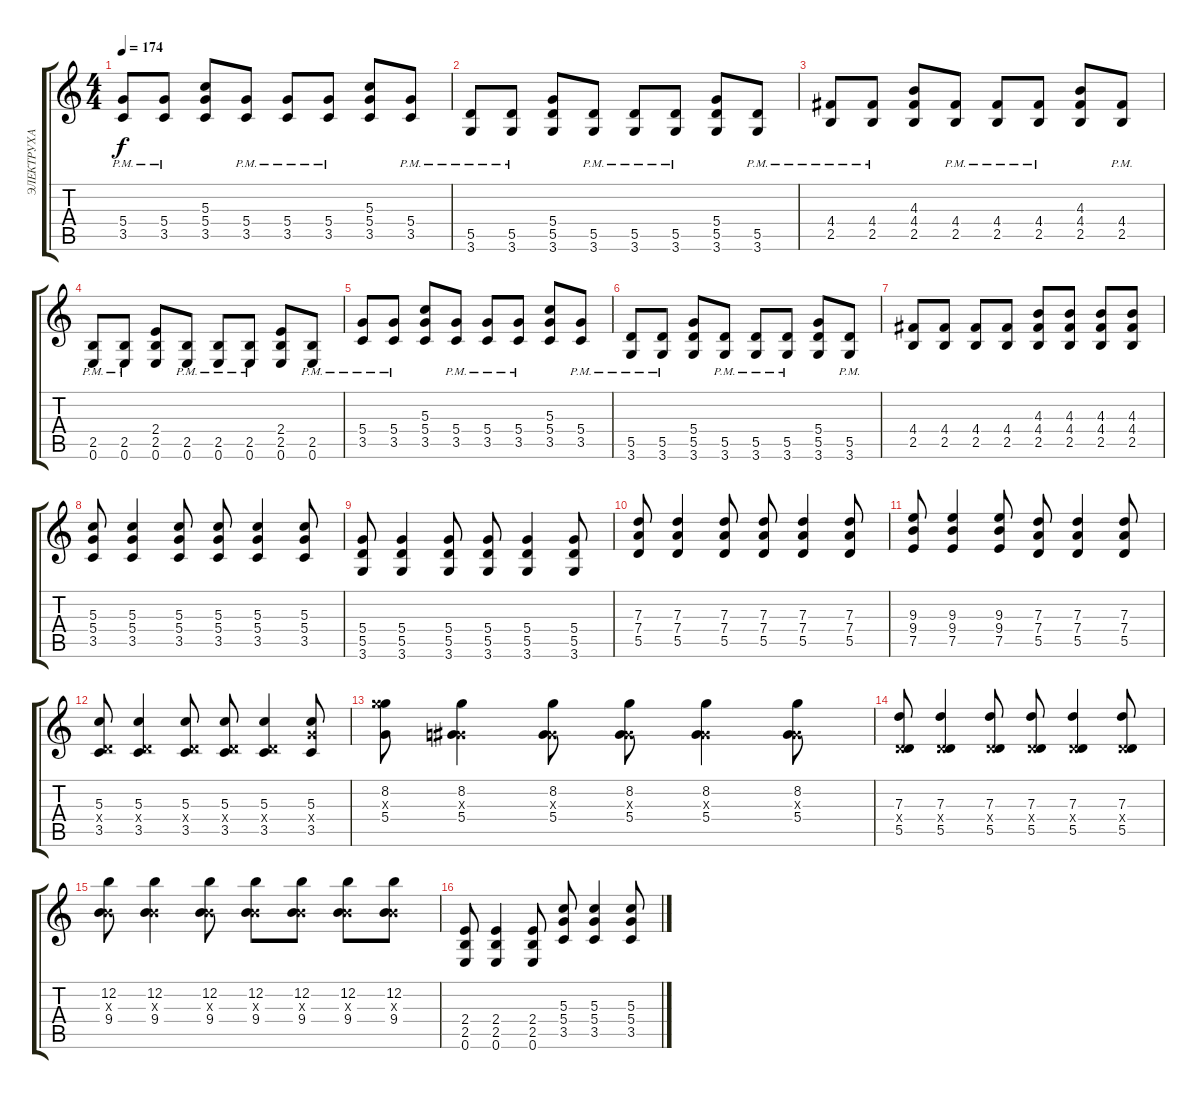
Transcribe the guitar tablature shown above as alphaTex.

\track ("ЭЛЕКТРУХА" "ЭЛЕКТРУХА") {instrument distortionguitar}
\staff {score tabs}
\tuning (E4 B3 G3 D3 A2 E2) {hide}
\ts (4 4)
\tempo 174
\clef g2
\ks c
(5.4{pm} 3.5{pm}).8{dy f} (5.4{pm} 3.5{pm}).8 (5.3 5.4 3.5).8 (5.4{pm} 3.5{pm}).8 (5.4{pm} 3.5{pm}).8 (5.4{pm} 3.5{pm}).8 (5.3 5.4 3.5).8 (5.4{pm} 3.5{pm}).8 |
(5.5{pm} 3.6{pm}).8 (5.5{pm} 3.6{pm}).8 (5.4 5.5 3.6).8 (5.5{pm} 3.6{pm}).8 (5.5{pm} 3.6{pm}).8 (5.5{pm} 3.6{pm}).8 (5.4 5.5 3.6).8 (5.5{pm} 3.6{pm}).8 |
(4.4{pm} 2.5{pm}).8 (4.4{pm} 2.5{pm}).8 (4.3 4.4 2.5).8 (4.4{pm} 2.5{pm}).8 (4.4{pm} 2.5{pm}).8 (4.4{pm} 2.5{pm}).8 (4.3 4.4 2.5).8 (4.4{pm} 2.5{pm}).8 |
(2.5{pm} 0.6{pm}).8 (2.5{pm} 0.6{pm}).8 (2.4 2.5 0.6).8 (2.5{pm} 0.6{pm}).8 (2.5{pm} 0.6{pm}).8 (2.5{pm} 0.6{pm}).8 (2.4 2.5 0.6).8 (2.5{pm} 0.6{pm}).8 |
(5.4{pm} 3.5{pm}).8 (5.4{pm} 3.5{pm}).8 (5.3 5.4 3.5).8 (5.4{pm} 3.5{pm}).8 (5.4{pm} 3.5{pm}).8 (5.4{pm} 3.5{pm}).8 (5.3 5.4 3.5).8 (5.4{pm} 3.5{pm}).8 |
(5.5{pm} 3.6{pm}).8 (5.5{pm} 3.6{pm}).8 (5.4 5.5 3.6).8 (5.5{pm} 3.6{pm}).8 (5.5{pm} 3.6{pm}).8 (5.5{pm} 3.6{pm}).8 (5.4 5.5 3.6).8 (5.5{pm} 3.6{pm}).8 |
(4.4 2.5).8 (4.4 2.5).8 (4.4 2.5).8 (4.4 2.5).8 (4.3 4.4 2.5).8 (4.3 4.4 2.5).8 (4.3 4.4 2.5).8 (4.3 4.4 2.5).8 |
(5.3 5.4 3.5).8 (5.3 5.4 3.5).4 (5.3 5.4 3.5).8 (5.3 5.4 3.5).8 (5.3 5.4 3.5).4 (5.3 5.4 3.5).8 |
(5.4 5.5 3.6).8 (5.4 5.5 3.6).4 (5.4 5.5 3.6).8 (5.4 5.5 3.6).8 (5.4 5.5 3.6).4 (5.4 5.5 3.6).8 |
(7.3 7.4 5.5).8 (7.3 7.4 5.5).4 (7.3 7.4 5.5).8 (7.3 7.4 5.5).8 (7.3 7.4 5.5).4 (7.3 7.4 5.5).8 |
(9.3 9.4 7.5).8 (9.3 9.4 7.5).4 (9.3 9.4 7.5).8 (7.3 7.4 5.5).8 (7.3 7.4 5.5).4 (7.3 7.4 5.5).8 |
(5.3 0.4{x} 3.5).8 (5.3 0.4{x} 3.5).4 (5.3 0.4{x} 3.5).8 (5.3 0.4{x} 3.5).8 (5.3 0.4{x} 3.5).4 (5.3 5.4{x} 3.5).8 |
(8.2 12.3{x} 5.4).8 (8.2 1.3{x} 5.4).4 (8.2 0.3{x} 5.4).8 (8.2 0.3{x} 5.4).8 (8.2 0.3{x} 5.4).4 (8.2 0.3{x} 5.4).8 |
(7.3 0.4{x} 5.5).8 (7.3 0.4{x} 5.5).4 (7.3 0.4{x} 5.5).8 (7.3 0.4{x} 5.5).8 (7.3 0.4{x} 5.5).4 (7.3 0.4{x} 5.5).8 |
(12.2 4.3{x} 9.4).8 (12.2 4.3{x} 9.4).4 (12.2 4.3{x} 9.4).8 (12.2 4.3{x} 9.4).8 (12.2 4.3{x} 9.4).8 (12.2 4.3{x} 9.4).8 (12.2 4.3{x} 9.4).8 |
(2.4 2.5 0.6).8 (2.4 2.5 0.6).4 (2.4 2.5 0.6).8 (5.3 5.4 3.5).8 (5.3 5.4 3.5).4 (5.3 5.4 3.5).8
